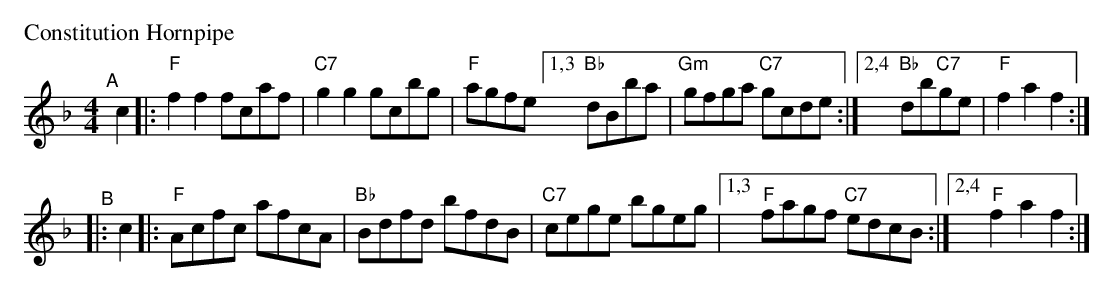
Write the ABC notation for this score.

X:1
P: Constitution Hornpipe
M: 4/4
L: 1/8
K: F
"^A"[|] c2 \
|: "F"f2f2 fcaf | "C7"g2g2 gcbg | "F"agfe \
[1,3 "Bb"dBba | "Gm"gfga "C7"gcde :|\
[2,4 "Bb"db"C7"ge | "F"f2a2 f2 :|
"^B"|: c2 \
|: "F"Acfc afcA | "Bb"Bdfd bfdB | "C7"cege bgeg |\
[1,3 "F"fagf "C7"edcB :|[2,4 "F"f2 a2f2 :|
